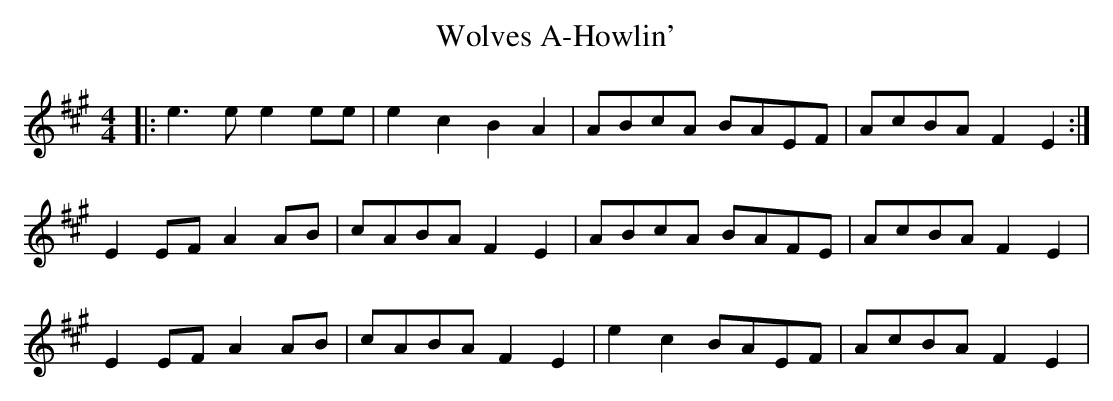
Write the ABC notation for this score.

X:1
T: Wolves A-Howlin'
M: 4/4
L: 1/8
K: Amaj
|:e3 e e2 ee|e2 c2 B2 A2|ABcA BAEF|AcBA F2 E2:|
E2 EF A2 AB|cABA F2 E2|ABcA BAFE|AcBA F2 E2|
E2 EF A2 AB|cABA F2 E2|e2 c2 BAEF|AcBA F2 E2|
